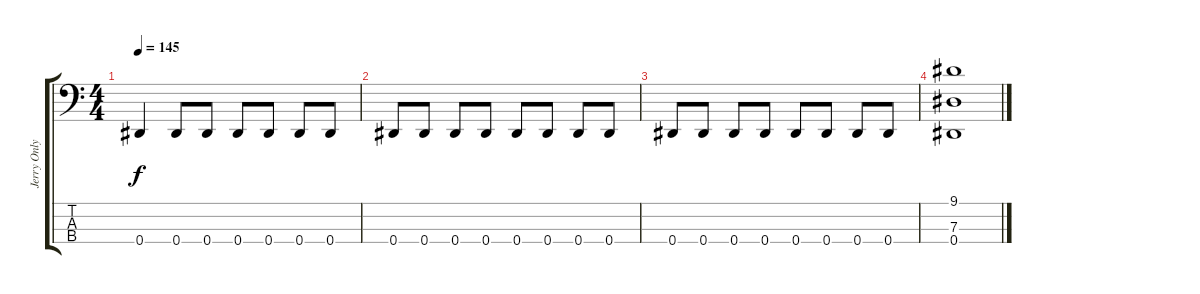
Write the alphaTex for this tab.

\track ("Jerry Only" "Jerry Only") {instrument distortionguitar}
\staff {score tabs}
\tuning (Gb2 Db2 Ab1 Eb1) {hide}
\ts (4 4)
\tempo 145
\clef f4
\ks c
0.4.4{dy f} 0.4.8 0.4.8 0.4.8 0.4.8 0.4.8 0.4.8 |
0.4.8 0.4.8 0.4.8 0.4.8 0.4.8 0.4.8 0.4.8 0.4.8 |
0.4.8 0.4.8 0.4.8 0.4.8 0.4.8 0.4.8 0.4.8 0.4.8 |
(9.1 7.3 0.4).1
